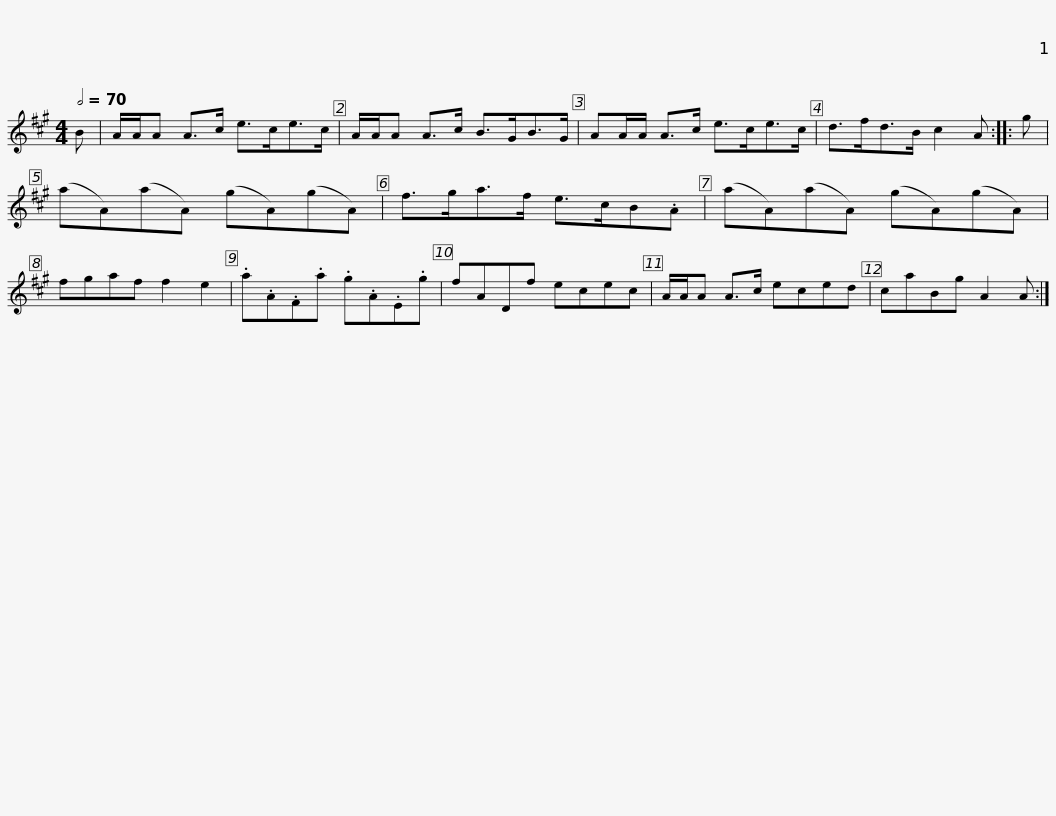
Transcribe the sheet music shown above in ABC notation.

X:1
L:1/8
Q:1/2=70
M:4/4
I:linebreak $
K:A
V:1 treble
V:1
 B | A/A/A A>c e>ce>c | A/A/A A>c B>GB>G | AA/A/ A>c e>ce>c | d>fd>B c2 A :: %5
 g |$ (aA)(aA) (gA)(gA) | f>ga>f e>cB.A | (aA)(aA) (gA)(gA) | fgaf f2 e2 | %10
 .a.A.F.a .g.A.E.g |$ fADf ecec | A/A/A A>c eced | caBg A2 A :| %14
